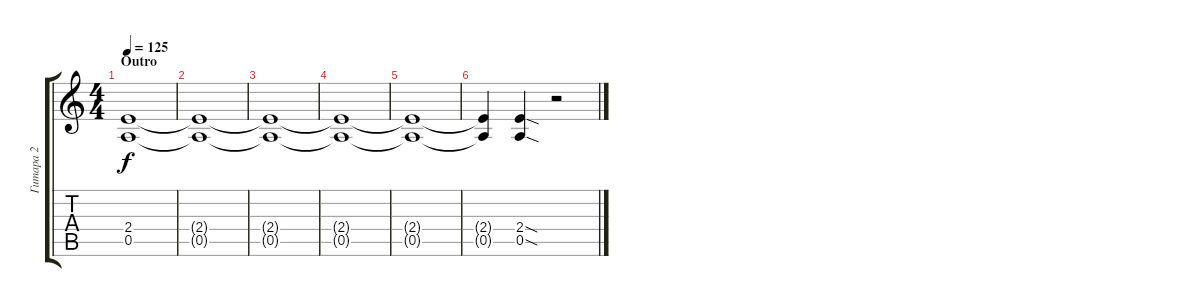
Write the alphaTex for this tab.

\track ("Гитара 2" "Гитара 2") {instrument distortionguitar}
\staff {score tabs}
\tuning (E4 B3 G3 D3 A2 E2) {hide}
\ts (4 4)
\section ("" "Outro")
\tempo 125
\clef g2
\ks aminor
(2.4 0.5).1{dy f} |
(2.4{t} 0.5{t}).1 |
(2.4{t} 0.5{t}).1 |
(2.4{t} 0.5{t}).1 |
(2.4{t} 0.5{t}).1 |
(2.4{t} 0.5{t}).4 (2.4{sod} 0.5{sod}).4 r.2
